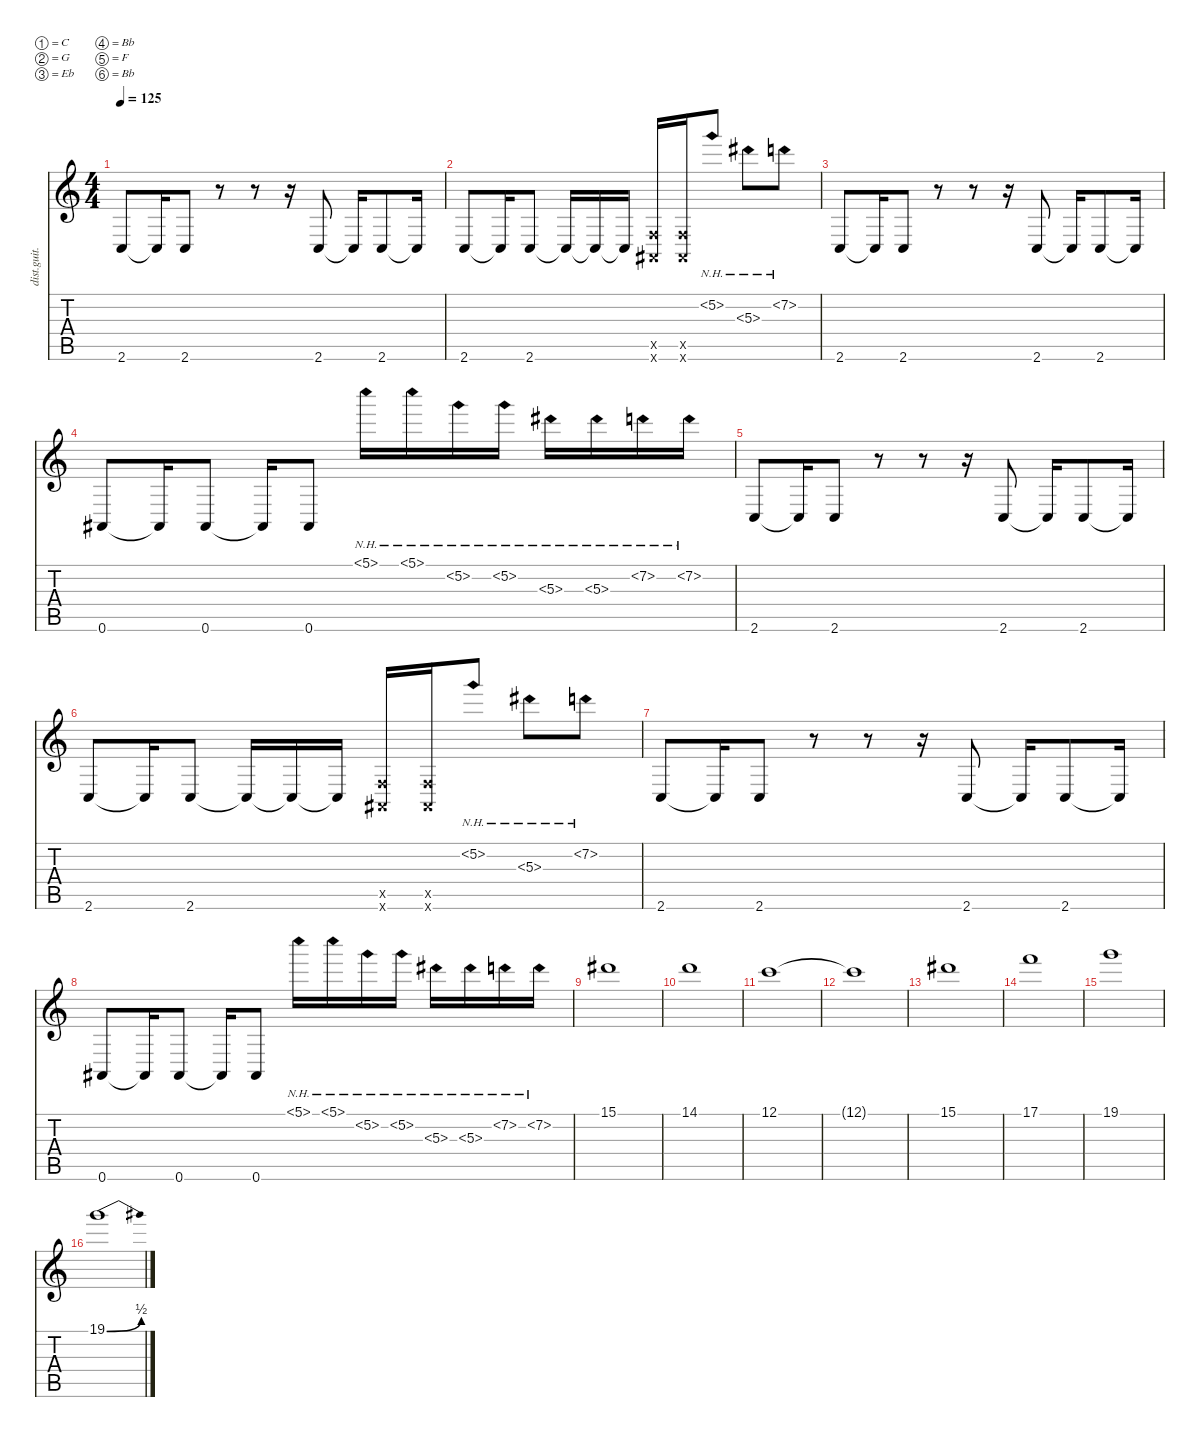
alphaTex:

\defaultSystemsLayout 4
\hideDynamics
\bracketExtendMode nobrackets
\otherSystemsTrackNameOrientation horizontal
\track ("Distortion Guitar" "dist.guit.") {instrument distortionguitar}
\staff {score tabs}
\tuning (C4 G3 Eb3 Bb2 F2 Bb1)
\ts (4 4)
\tempo 125
\clef g2
\ks c
2.6.8{dy mf instrument distortionguitar beam Up} 2.6{t}.16{beam Up} 2.6.8{beam Up} r.8{beam Up} r.8{beam Up} r.16{beam Up} 2.6.8{beam Up} 2.6{t}.16{beam Up} 2.6.8{beam Up} 2.6{t}.16{beam Up} |
2.6.8{beam Up} 2.6{t}.16{beam Up} 2.6.8{beam Up} 2.6{t}.16{beam Up} 2.6{t}.16{beam Up} 2.6{t}.16{beam Up} (0.5{x} 0.6{x acc #}).16{beam Up} (0.6{x acc #} 0.5{x}).16{beam Up} 5.2{nh}.8{beam Up} 5.3{nh acc #}.8{beam Down} 7.2{nh}.8{beam Down} |
2.6.8{beam Up} 2.6{t}.16{beam Up} 2.6.8{beam Up} r.8{beam Up} r.8{beam Up} r.16{beam Up} 2.6.8{beam Up} 2.6{t}.16{beam Up} 2.6.8{beam Up} 2.6{t}.16{beam Up} |
0.6{acc #}.8{beam Up} 0.6{t acc #}.16{beam Up} 0.6{acc #}.8{beam Up} 0.6{t acc #}.16{beam Up} 0.6{acc #}.8{beam Up} 5.1{nh}.16{beam Down} 5.1{nh}.16{beam Down} 5.2{nh}.16{beam Down} 5.2{nh}.16{beam Down} 5.3{nh acc #}.16{beam Down} 5.3{nh acc #}.16{beam Down} 7.2{nh}.16{beam Down} 7.2{nh}.16{beam Down} |
2.6.8{beam Up} 2.6{t}.16{beam Up} 2.6.8{beam Up} r.8{beam Up} r.8{beam Up} r.16{beam Up} 2.6.8{beam Up} 2.6{t}.16{beam Up} 2.6.8{beam Up} 2.6{t}.16{beam Up} |
2.6.8{beam Up} 2.6{t}.16{beam Up} 2.6.8{beam Up} 2.6{t}.16{beam Up} 2.6{t}.16{beam Up} 2.6{t}.16{beam Up} (0.5{x} 0.6{x acc #}).16{beam Up} (0.6{x acc #} 0.5{x}).16{beam Up} 5.2{nh}.8{beam Up} 5.3{nh acc #}.8{beam Down} 7.2{nh}.8{beam Down} |
2.6.8{beam Up} 2.6{t}.16{beam Up} 2.6.8{beam Up} r.8{beam Up} r.8{beam Up} r.16{beam Up} 2.6.8{beam Up} 2.6{t}.16{beam Up} 2.6.8{beam Up} 2.6{t}.16{beam Up} |
0.6{acc #}.8{beam Up} 0.6{t acc #}.16{beam Up} 0.6{acc #}.8{beam Up} 0.6{t acc #}.16{beam Up} 0.6{acc #}.8{beam Up} 5.1{nh}.16{beam Down} 5.1{nh}.16{beam Down} 5.2{nh}.16{beam Down} 5.2{nh}.16{beam Down} 5.3{nh acc #}.16{beam Down} 5.3{nh acc #}.16{beam Down} 7.2{nh}.16{beam Down} 7.2{nh}.16{beam Down} |
15.1{acc #}.1{beam Down} |
14.1.1{beam Down} |
12.1.1{beam Down} |
12.1{t}.1{beam Down} |
15.1{acc #}.1{beam Down} |
17.1.1{beam Down} |
19.1.1{beam Down} |
19.1{be (bend 0 0 14.399999999999999 2)}.1{beam Down}
